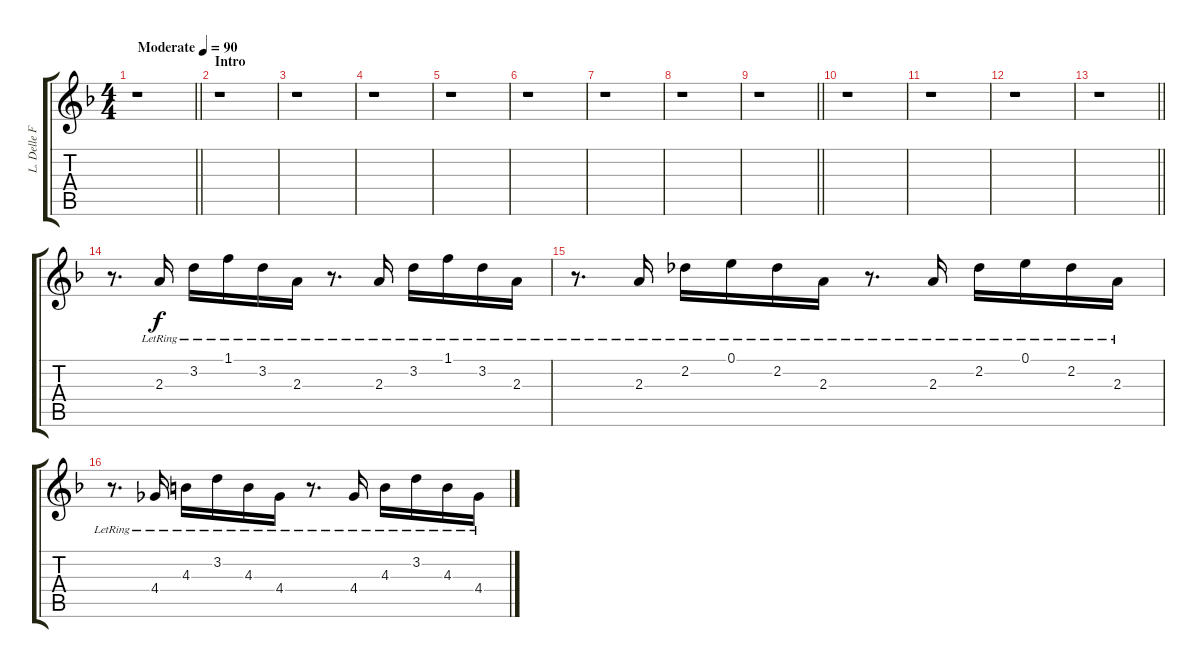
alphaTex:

\track ("L. Delle Fave (Clean Guitar R)" "L. Delle F") {instrument electricguitarclean}
\staff {score tabs}
\tuning (E4 B3 G3 D3 A2 E2) {hide}
\ts (4 4)
\tempo (90 "Moderate")
\clef g2
\barLineRight lightlight
\ks dminor
r.1{dy f instrument electricguitarclean} |
\section ("" "Intro")
r.1 |
r.1 |
r.1 |
r.1 |
r.1 |
r.1 |
r.1 |
\barLineRight lightlight
r.1 |
r.1 |
r.1 |
r.1 |
\barLineRight lightlight
r.1 |
r.8{d} 2.3{lr}.16 3.2{lr}.16 1.1{lr}.16 3.2{lr}.16 2.3{lr}.16 r.8{d} 2.3{lr}.16 3.2{lr}.16 1.1{lr}.16 3.2{lr}.16 2.3{lr}.16 |
r.8{d} 2.3{lr}.16 2.2{lr}.16 0.1{lr}.16 2.2{lr}.16 2.3{lr}.16 r.8{d} 2.3{lr}.16 2.2{lr}.16 0.1{lr}.16 2.2{lr}.16 2.3{lr}.16 |
r.8{d} 4.4{lr}.16 4.3{lr}.16 3.2{lr}.16 4.3{lr}.16 4.4{lr}.16 r.8{d} 4.4{lr}.16 4.3{lr}.16 3.2{lr}.16 4.3{lr}.16 4.4{lr}.16
